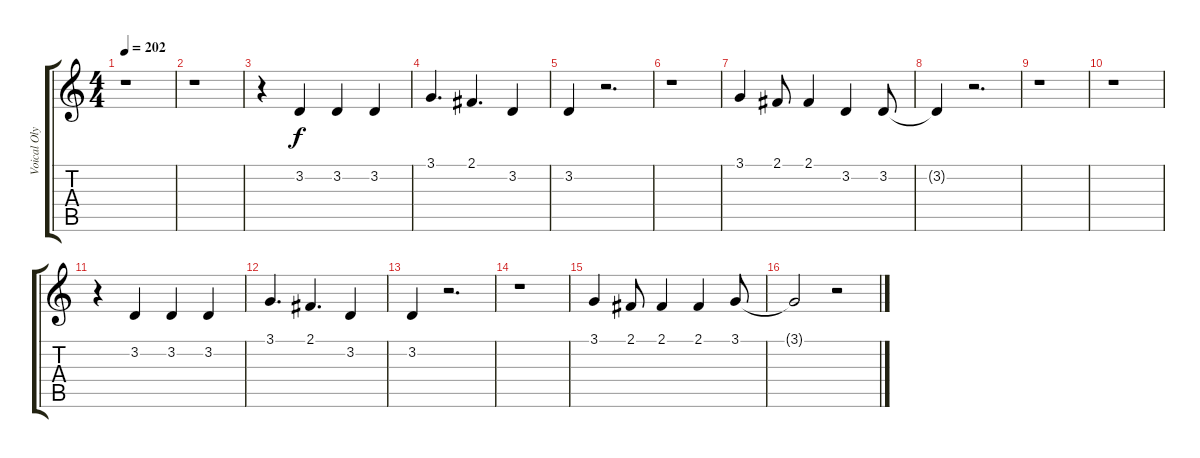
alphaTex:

\track ("Voical Olya" "Voical Oly") {instrument stringensemble1}
\staff {score tabs}
\tuning (E4 B3 G3 D3 A2 E2) {hide}
\ts (4 4)
\tempo 202
\clef g2
\ks c
r.1{dy f} |
r.1 |
r.4 3.2.4 3.2.4 3.2.4 |
3.1.4{d} 2.1.4{d} 3.2.4 |
3.2.4 r.2{d} |
r.1 |
3.1.4 2.1.8 2.1.4 3.2.4 3.2.8 |
3.2{t}.4 r.2{d} |
r.1 |
r.1 |
r.4 3.2.4 3.2.4 3.2.4 |
3.1.4{d} 2.1.4{d} 3.2.4 |
3.2.4 r.2{d} |
r.1 |
3.1.4 2.1.8 2.1.4 2.1.4 3.1.8 |
3.1{t}.2 r.2
